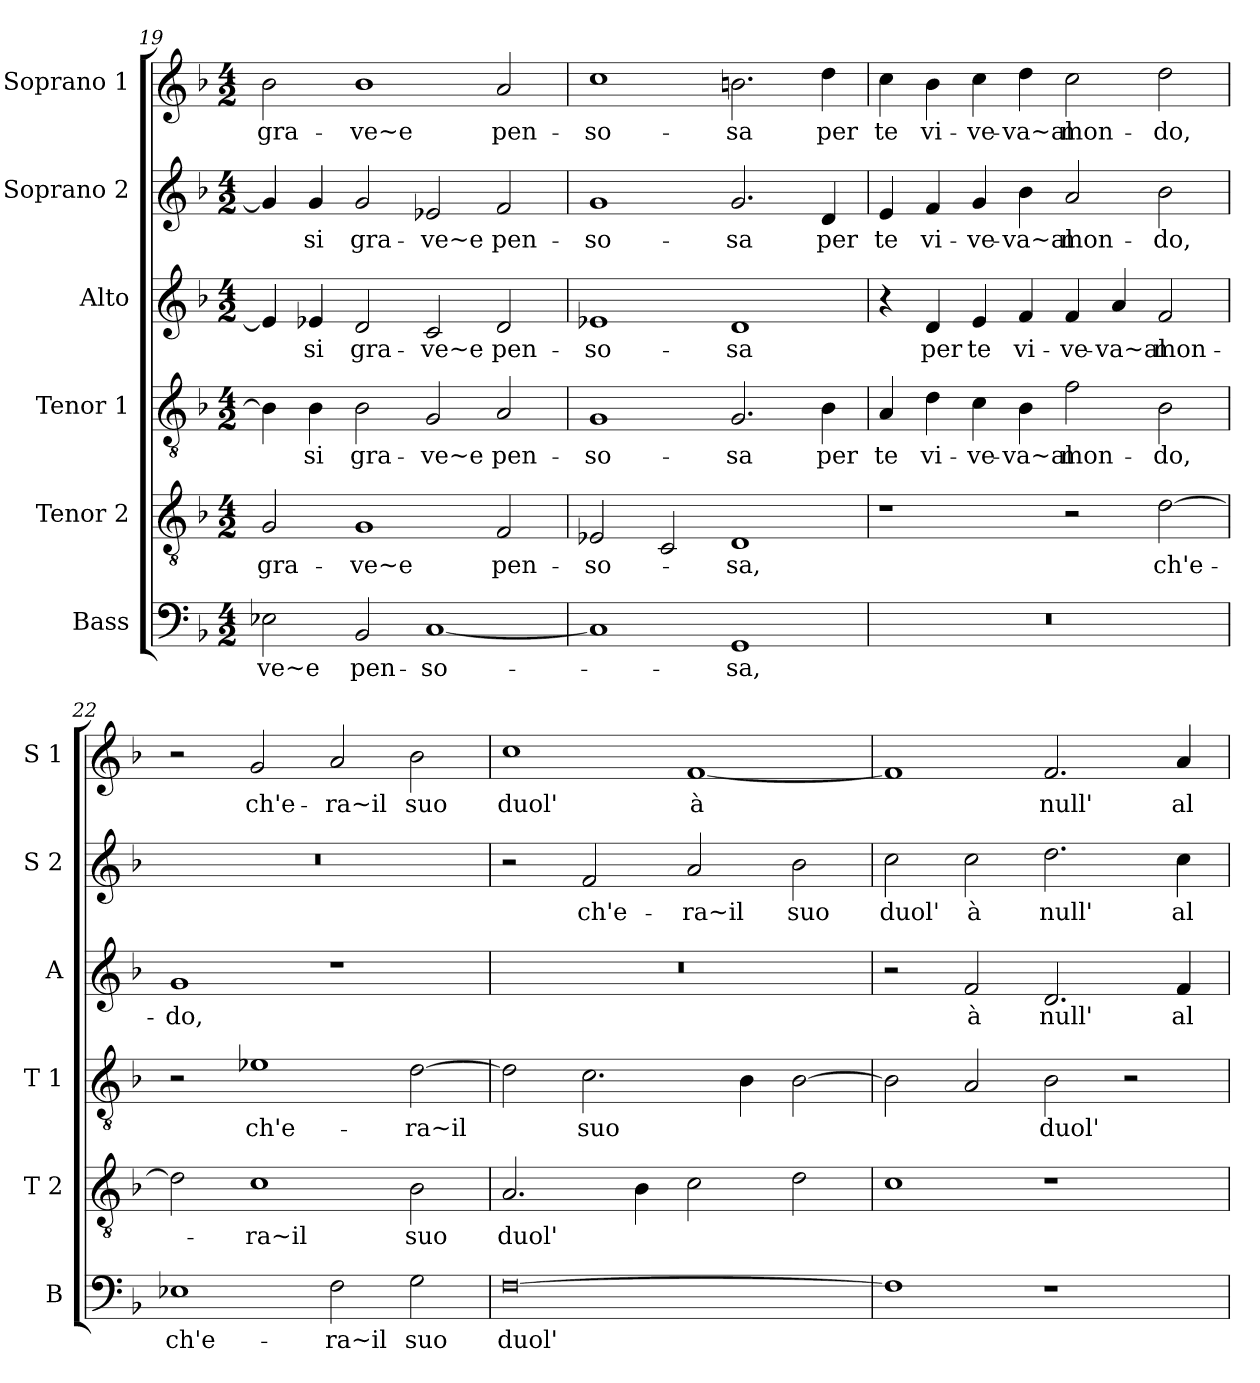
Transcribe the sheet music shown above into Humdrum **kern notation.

**kern	**text	**kern	**text	**kern	**text	**kern	**text	**kern	**text	**kern	**text
*part6	*part6	*part5	*part5	*part4	*part4	*part3	*part3	*part2	*part2	*part1	*part1
*staff6	*staff6	*staff5	*staff5	*staff4	*staff4	*staff3	*staff3	*staff2	*staff2	*staff1	*staff1
*I"Bass	*	*I"Tenor 2	*	*I"Tenor 1	*	*I"Alto	*	*I"Soprano 2	*	*I"Soprano 1	*
*I'B	*	*I'T 2	*	*I'T 1	*	*I'A	*	*I'S 2	*	*I'S 1	*
!!LO:PB:g=z
*clefF4	*	*clefGv2	*	*clefGv2	*	*clefG2	*	*clefG2	*	*clefG2	*
*k[b-]	*	*k[b-]	*	*k[b-]	*	*k[b-]	*	*k[b-]	*	*k[b-]	*
*F:	*	*F:	*	*F:	*	*F:	*	*F:	*	*F:	*
*M4/2	*	*M4/2	*	*M4/2	*	*M4/2	*	*M4/2	*	*M4/2	*
=19	=19	=19	=19	=19	=19	=19	=19	=19	=19	=19	=19
!	!LO:LY:b	!	!LO:LY:b	!	!	!	!	!	!	!	!LO:LY:b
2E-X\	-ve~e	2G/	gra-	4B-\]	.	4e-/]	.	4g/]	.	2b-\	gra-
!	!	!	!	!	!LO:LY:b	!	!LO:LY:b	!	!LO:LY:b	!	!
.	.	.	.	4B-\	si	4e-X/	si	4g/	si	.	.
!	!LO:LY:b	!	!LO:LY:b	!	!LO:LY:b	!	!LO:LY:b	!	!LO:LY:b	!	!LO:LY:b
2BB-/	pen-	1G	-ve~e	2B-\	gra-	2d/	gra-	2g/	gra-	1b-	-ve~e
!	!LO:LY:b	!	!	!	!LO:LY:b	!	!LO:LY:b	!	!LO:LY:b	!	!
[1C	-so-	.	.	2G/	-ve~e	2c/	-ve~e	2e-X/	-ve~e	.	.
!	!	!	!LO:LY:b	!	!LO:LY:b	!	!LO:LY:b	!	!LO:LY:b	!	!LO:LY:b
.	.	2F/	pen-	2A/	pen-	2d/	pen-	2f/	pen-	2a/	pen-
=20	=20	=20	=20	=20	=20	=20	=20	=20	=20	=20	=20
!	!	!	!LO:LY:b	!	!LO:LY:b	!	!LO:LY:b	!	!LO:LY:b	!	!LO:LY:b
1C]	.	2E-X/	-so-	1G	-so-	1e-X	-so-	1g	-so-	1cc	-so-
.	.	2C/	.	.	.	.	.	.	.	.	.
!	!LO:LY:b	!	!LO:LY:b	!	!LO:LY:b	!	!LO:LY:b	!	!LO:LY:b	!	!LO:LY:b
1GG	-sa,	1D	-sa,	2.G/	-sa	1d	-sa	2.g/	-sa	2.bn\	-sa
!	!	!	!	!	!LO:LY:b	!	!	!	!LO:LY:b	!	!LO:LY:b
.	.	.	.	4B-\	per	.	.	4d/	per	4dd\	per
=21	=21	=21	=21	=21	=21	=21	=21	=21	=21	=21	=21
!	!	!	!	!	!LO:LY:b	!	!	!	!LO:LY:b	!	!LO:LY:b
0r	.	1r	.	4A/	te	4r	.	4e/	te	4cc\	te
!	!	!	!	!	!LO:LY:b	!	!LO:LY:b	!	!LO:LY:b	!	!LO:LY:b
.	.	.	.	4d\	vi-	4d/	per	4f/	vi-	4b-\	vi-
!	!	!	!	!	!LO:LY:b	!	!LO:LY:b	!	!LO:LY:b	!	!LO:LY:b
.	.	.	.	4c\	-ve-	4e/	te	4g/	-ve-	4cc\	-ve-
!	!	!	!	!	!LO:LY:b	!	!LO:LY:b	!	!LO:LY:b	!	!LO:LY:b
.	.	.	.	4B-\	-va~al	4f/	vi-	4b-\	-va~al	4dd\	-va~al
!	!	!	!	!	!LO:LY:b	!	!LO:LY:b	!	!LO:LY:b	!	!LO:LY:b
.	.	2r	.	2f\	mon-	4f/	-ve-	2a/	mon-	2cc\	mon-
!	!	!	!	!	!	!	!LO:LY:b	!	!	!	!
.	.	.	.	.	.	4a/	-va~al	.	.	.	.
!	!	!	!LO:LY:b	!	!LO:LY:b	!	!LO:LY:b	!	!LO:LY:b	!	!LO:LY:b
.	.	[2d\	ch'e-	2B-\	-do,	2f/	mon-	2b-\	-do,	2dd\	-do,
!!LO:LB:g=z
=22	=22	=22	=22	=22	=22	=22	=22	=22	=22	=22	=22
!	!LO:LY:b	!	!	!	!	!	!LO:LY:b	!	!	!	!
1E-X	ch'e-	2d\]	.	2r	.	1g	-do,	0r	.	2r	.
!	!	!	!LO:LY:b	!	!LO:LY:b	!	!	!	!	!	!LO:LY:b
.	.	1c	-ra~il	1e-X	ch'e-	.	.	.	.	2g/	ch'e-
!	!LO:LY:b	!	!	!	!	!	!	!	!	!	!LO:LY:b
2F\	-ra~il	.	.	.	.	1r	.	.	.	2a/	-ra~il
!	!LO:LY:b	!	!LO:LY:b	!	!LO:LY:b	!	!	!	!	!	!LO:LY:b
2G\	suo	2B-\	suo	[2d\	-ra~il	.	.	.	.	2b-\	suo
=23	=23	=23	=23	=23	=23	=23	=23	=23	=23	=23	=23
!	!LO:LY:b	!	!LO:LY:b	!	!	!	!	!	!	!	!LO:LY:b
[0F	duol'	2.A/	duol'	2d\]	.	0r	.	2r	.	1cc	duol'
!	!	!	!	!	!LO:LY:b	!	!	!	!LO:LY:b	!	!
.	.	.	.	2.c\	suo	.	.	2f/	ch'e-	.	.
.	.	4B-\	.	.	.	.	.	.	.	.	.
!	!	!	!	!	!	!	!	!	!LO:LY:b	!	!LO:LY:b
.	.	2c\	.	.	.	.	.	2a/	-ra~il	[1f	à
.	.	.	.	4B-\	.	.	.	.	.	.	.
!	!	!	!	!	!	!	!	!	!LO:LY:b	!	!
.	.	2d\	.	[2B-\	.	.	.	2b-\	suo	.	.
=24	=24	=24	=24	=24	=24	=24	=24	=24	=24	=24	=24
!	!	!	!	!	!	!	!	!	!LO:LY:b	!	!
1F]	.	1c	.	2B-\]	.	2r	.	2cc\	duol'	1f]	.
!	!	!	!	!	!	!	!LO:LY:b	!	!LO:LY:b	!	!
.	.	.	.	2A/	.	2f/	à	2cc\	à	.	.
!	!	!	!	!	!LO:LY:b	!	!LO:LY:b	!	!LO:LY:b	!	!LO:LY:b
1r	.	1r	.	2B-\	duol'	2.d/	null'	2.dd\	null'	2.f/	null'
.	.	.	.	2r	.	.	.	.	.	.	.
!	!	!	!	!	!	!	!LO:LY:b	!	!LO:LY:b	!	!LO:LY:b
.	.	.	.	.	.	4f/	al-	4cc\	al-	4a/	al-
=	=	=	=	=	=	=	=	=	=	=	=
*-	*-	*-	*-	*-	*-	*-	*-	*-	*-	*-	*-
